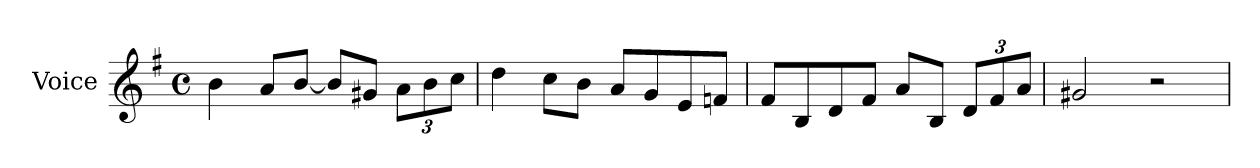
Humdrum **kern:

**kern
*part1
*staff1
*I"Voice
*I'Voice
*clefG2
*k[f#]
*M4/4
*met(c)
=1
4b\
8a/L
[<8b/J
8b/L]
8g#X/J
12a\L
12b\
12cc\J
=2
4dd\
8cc\L
8b\J
8a/L
8g/
8e/
8fn/J
=3
8f#/L
8B/
8d/
8f#/J
8a/L
8B/J
12d/L
12f#/
12a/J
=4
2g#X/
2rcc
=
*-
